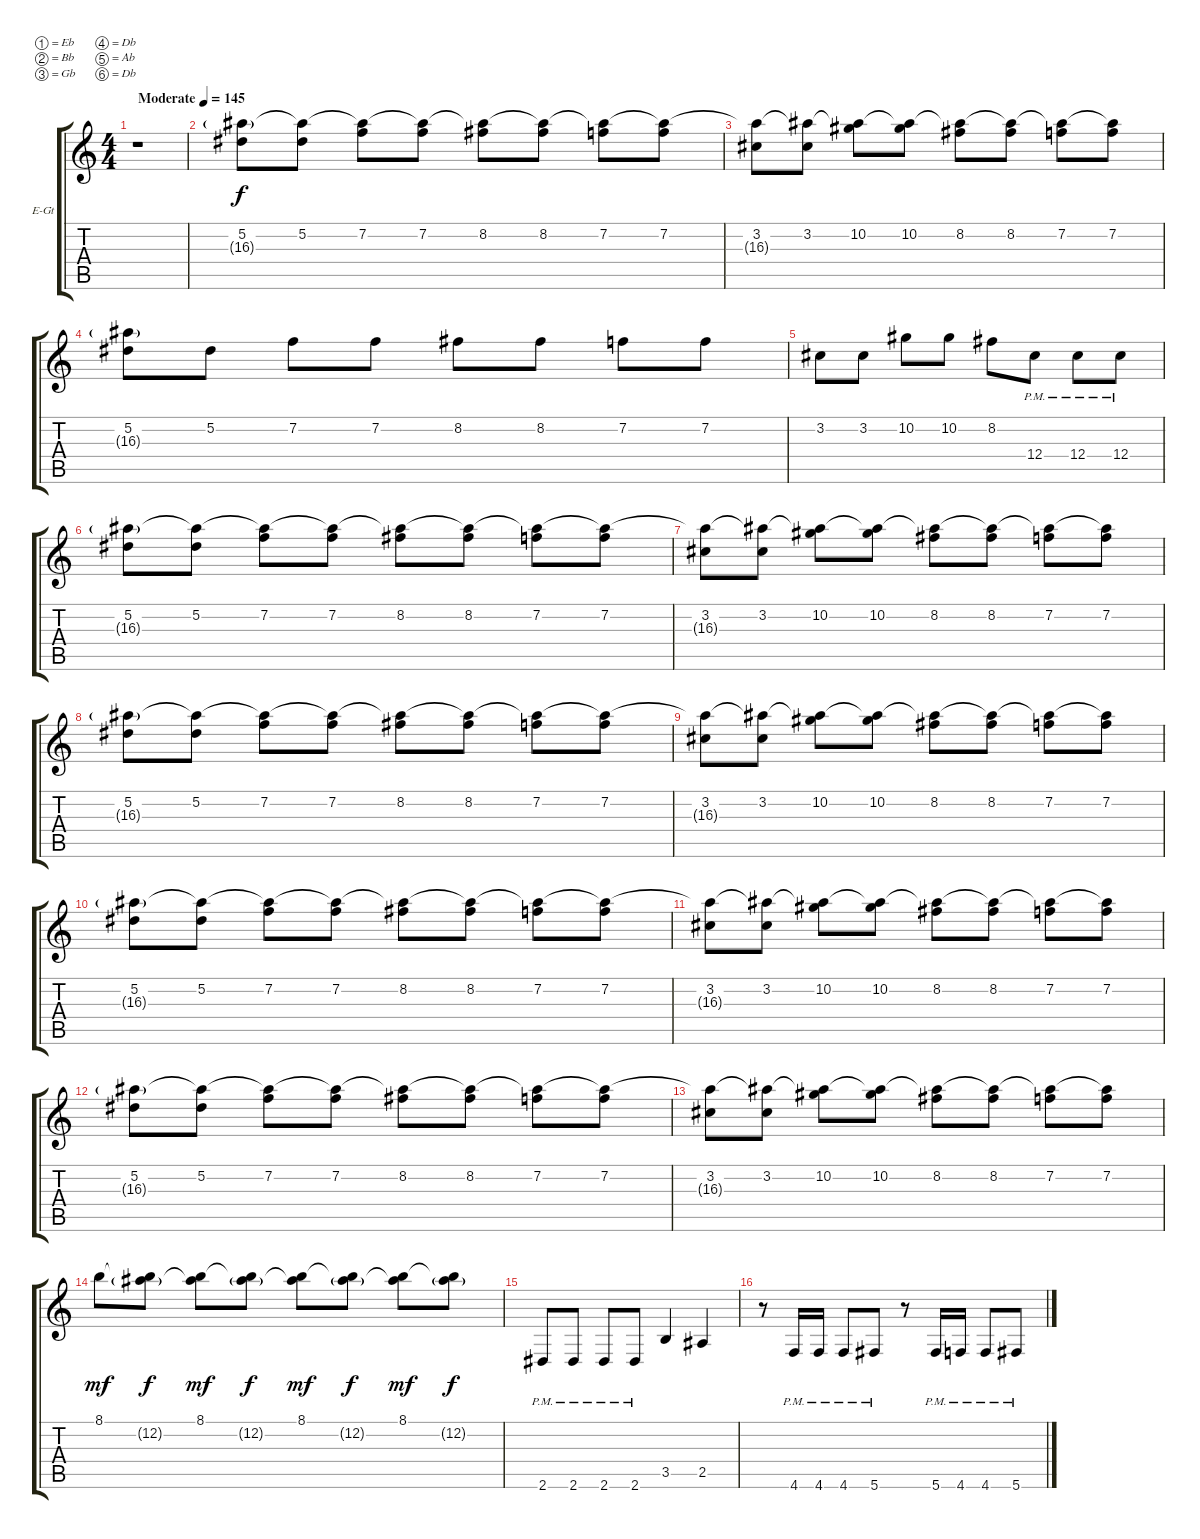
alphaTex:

\bracketExtendMode groupsimilarinstruments
\firstSystemTrackNameOrientation horizontal
\otherSystemsTrackNameOrientation horizontal
\track ("Guitar 02" "E-Gt") {instrument overdrivenguitar}
\staff {score tabs}
\tuning (Eb4 Bb3 Gb3 Db3 Ab2 Db2)
\ts (4 4)
\beaming (8 2 2 2 2)
\tempo (145 "Moderate")
\clef g2
\ks c
r.1{dy f instrument overdrivenguitar} |
(5.2 16.3{g}).8 (5.2 16.3{t}).8 (7.2 16.3{t}).8 (7.2 16.3{t}).8 (8.2 16.3{t}).8 (8.2 16.3{t}).8 (7.2 16.3{t}).8 (7.2 16.3{t}).8 |
(3.2 16.3{t}).8 (3.2 16.3{t}).8 (10.2 16.3{t}).8 (10.2 16.3{t}).8 (8.2 16.3{t}).8 (8.2 16.3{t}).8 (7.2 16.3{t}).8 (7.2 16.3{t}).8 |
(5.2 16.3{g}).8 5.2.8 7.2.8 7.2.8 8.2.8 8.2.8 7.2.8 7.2.8 |
3.2.8 3.2.8 10.2.8 10.2.8 8.2.8 12.4{pm}.8 12.4{pm}.8 12.4{pm}.8 |
(5.2 16.3{g}).8 (5.2 16.3{t}).8 (7.2 16.3{t}).8 (7.2 16.3{t}).8 (8.2 16.3{t}).8 (8.2 16.3{t}).8 (7.2 16.3{t}).8 (7.2 16.3{t}).8 |
(3.2 16.3{t}).8 (3.2 16.3{t}).8 (10.2 16.3{t}).8 (10.2 16.3{t}).8 (8.2 16.3{t}).8 (8.2 16.3{t}).8 (7.2 16.3{t}).8 (7.2 16.3{t}).8 |
(5.2 16.3{g}).8 (5.2 16.3{t}).8 (7.2 16.3{t}).8 (7.2 16.3{t}).8 (8.2 16.3{t}).8 (8.2 16.3{t}).8 (7.2 16.3{t}).8 (7.2 16.3{t}).8 |
(3.2 16.3{t}).8 (3.2 16.3{t}).8 (10.2 16.3{t}).8 (10.2 16.3{t}).8 (8.2 16.3{t}).8 (8.2 16.3{t}).8 (7.2 16.3{t}).8 (7.2 16.3{t}).8 |
(5.2 16.3{g}).8 (5.2 16.3{t}).8 (7.2 16.3{t}).8 (7.2 16.3{t}).8 (8.2 16.3{t}).8 (8.2 16.3{t}).8 (7.2 16.3{t}).8 (7.2 16.3{t}).8 |
(3.2 16.3{t}).8 (3.2 16.3{t}).8 (10.2 16.3{t}).8 (10.2 16.3{t}).8 (8.2 16.3{t}).8 (8.2 16.3{t}).8 (7.2 16.3{t}).8 (7.2 16.3{t}).8 |
(5.2 16.3{g}).8 (5.2 16.3{t}).8 (7.2 16.3{t}).8 (7.2 16.3{t}).8 (8.2 16.3{t}).8 (8.2 16.3{t}).8 (7.2 16.3{t}).8 (7.2 16.3{t}).8 |
(3.2 16.3{t}).8 (3.2 16.3{t}).8 (10.2 16.3{t}).8 (10.2 16.3{t}).8 (8.2 16.3{t}).8 (8.2 16.3{t}).8 (7.2 16.3{t}).8 (7.2 16.3{t}).8 |
8.1.8{dy mf} (8.1{t} 12.2{g}).8{dy f} (8.1 12.2{t}).8{dy mf} (8.1{t} 12.2{g}).8{dy f} (8.1 12.2{t}).8{dy mf} (8.1{t} 12.2{g}).8{dy f} (8.1 12.2{t}).8{dy mf} (8.1{t} 12.2{g}).8{dy f} |
2.6{pm}.8 2.6{pm}.8 2.6{pm}.8 2.6{pm}.8 3.5.4 2.5.4 |
r.8 4.6{pm}.16 4.6{pm}.16 4.6{pm}.8 5.6{pm}.8 r.8 5.6{pm}.16 4.6{pm}.16 4.6{pm}.8 5.6{pm}.8
